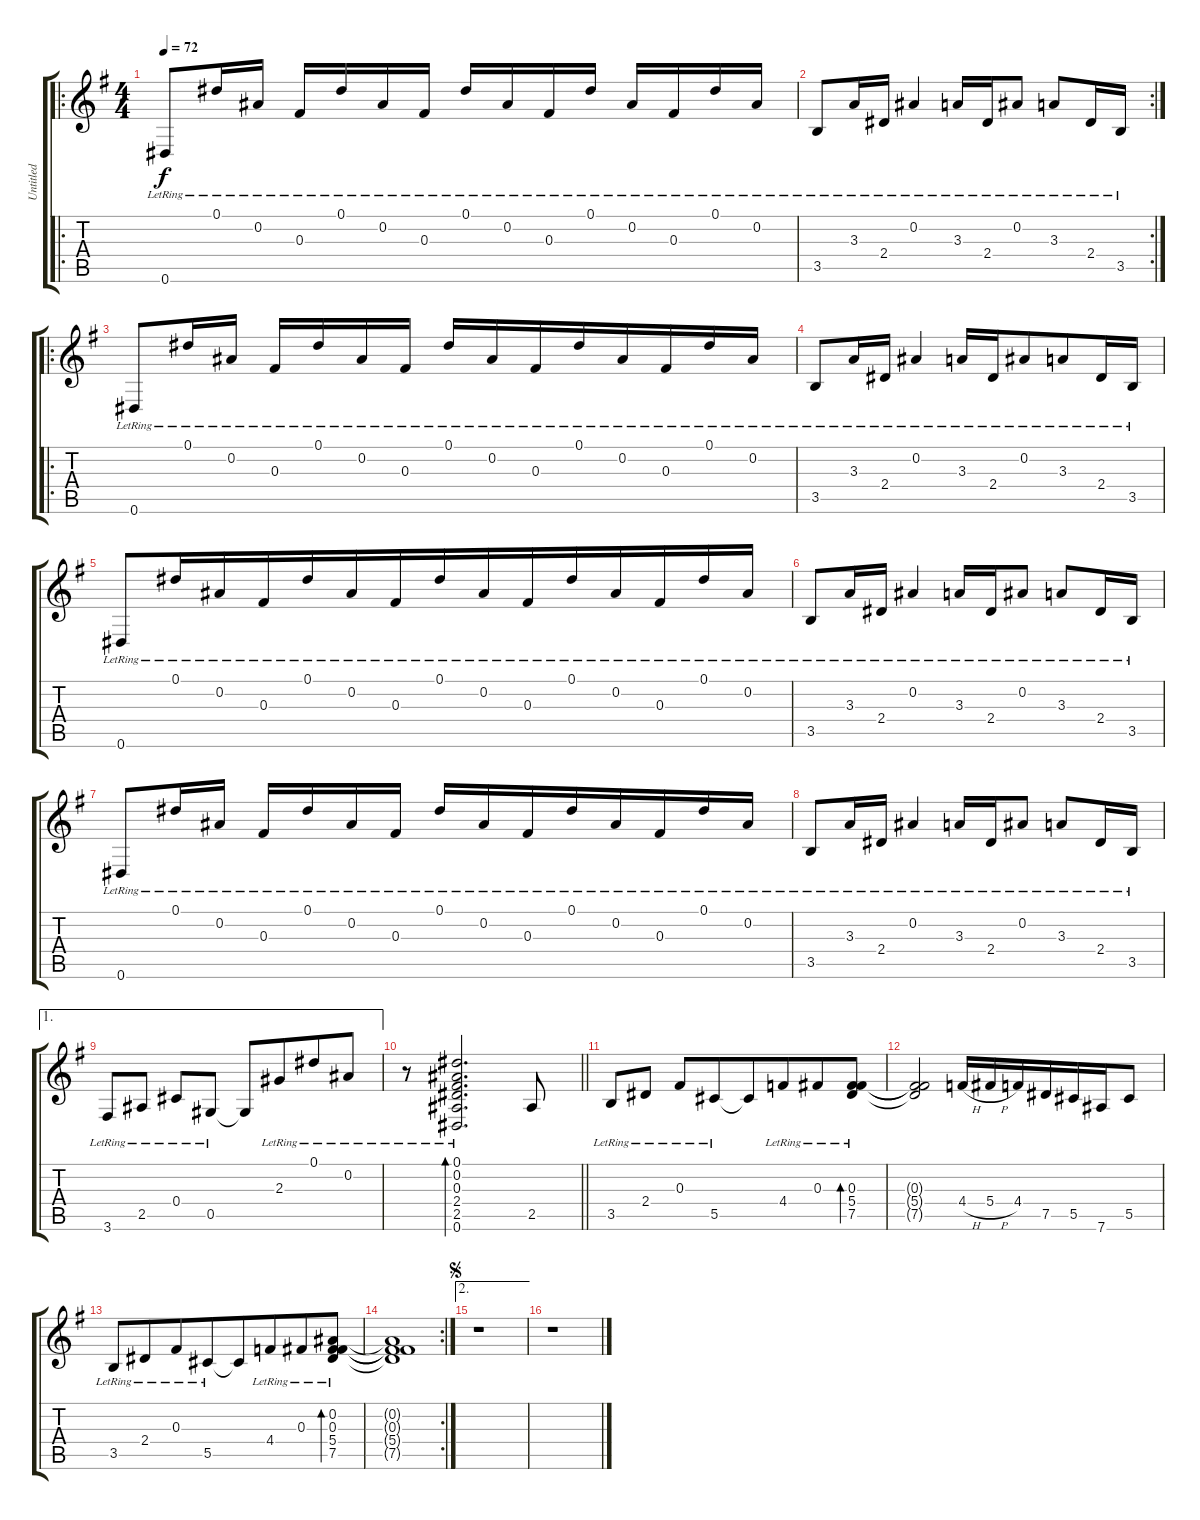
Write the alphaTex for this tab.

\track ("Untitled" "Untitled") {instrument acousticguitarsteel}
\staff {score tabs}
\tuning (Eb4 Bb3 Gb3 Db3 Ab2 Eb2) {hide}
\ro
\ts (4 4)
\tempo 72
\clef g2
\ks g
0.6{lr}.8{dy f instrument acousticguitarsteel beam merge} 0.1{lr}.16{beam merge} 0.2{lr}.16 0.3{lr}.16 0.1{lr}.16{beam merge} 0.2{lr}.16 0.3{lr}.16 0.1{lr}.16 0.2{lr}.16 0.3{lr}.16 0.1{lr}.16 0.2{lr}.16 0.3{lr}.16 0.1{lr}.16{beam merge} 0.2{lr}.16 |
\rc 2
3.5{lr}.8 3.3{lr}.16 2.4{lr}.16 0.2{lr}.4 3.3{lr}.16{beam merge} 2.4{lr}.16 0.2{lr}.8 3.3{lr}.8 2.4{lr}.16{beam merge} 3.5{lr}.16 |
\ro
0.6{lr}.8 0.1{lr}.16 0.2{lr}.16 0.3{lr}.16{beam merge} 0.1{lr}.16{beam merge} 0.2{lr}.16 0.3{lr}.16 0.1{lr}.16{beam merge} 0.2{lr}.16{beam merge} 0.3{lr}.16 0.1{lr}.16{beam merge} 0.2{lr}.16 0.3{lr}.16{beam merge} 0.1{lr}.16{beam merge} 0.2{lr}.16 |
3.5{lr}.8 3.3{lr}.16 2.4{lr}.16{beam merge} 0.2{lr}.4 3.3{lr}.16 2.4{lr}.16 0.2{lr}.8{beam merge} 3.3{lr}.8 2.4{lr}.16 3.5{lr}.16 |
0.6{lr}.8{beam merge} 0.1{lr}.16{beam merge} 0.2{lr}.16{beam merge} 0.3{lr}.16 0.1{lr}.16{beam merge} 0.2{lr}.16{beam merge} 0.3{lr}.16{beam merge} 0.1{lr}.16 0.2{lr}.16 0.3{lr}.16{beam merge} 0.1{lr}.16{beam merge} 0.2{lr}.16 0.3{lr}.16 0.1{lr}.16{beam merge} 0.2{lr}.16 |
3.5{lr}.8 3.3{lr}.16{beam merge} 2.4{lr}.16 0.2{lr}.4 3.3{lr}.16 2.4{lr}.16 0.2{lr}.8 3.3{lr}.8{beam merge} 2.4{lr}.16 3.5{lr}.16 |
0.6{lr}.8{beam merge} 0.1{lr}.16 0.2{lr}.16 0.3{lr}.16 0.1{lr}.16{beam merge} 0.2{lr}.16 0.3{lr}.16 0.1{lr}.16{beam merge} 0.2{lr}.16 0.3{lr}.16{beam merge} 0.1{lr}.16{beam merge} 0.2{lr}.16{beam merge} 0.3{lr}.16 0.1{lr}.16 0.2{lr}.16 |
3.5{lr}.8 3.3{lr}.16 2.4{lr}.16 0.2{lr}.4 3.3{lr}.16{beam merge} 2.4{lr}.16{beam merge} 0.2{lr}.8 3.3{lr}.8{beam merge} 2.4{lr}.16 3.5{lr}.16 |
\ae 1
3.6{lr}.8 2.5{lr}.8 0.4{lr}.8 0.5{lr}.8 0.5{t}.8 2.3{lr}.8{beam merge} 0.1{lr}.8 0.2{lr}.8 |
\barLineRight lightlight
r.8 (0.1{lr} 0.2{lr} 0.3{lr} 2.4{lr} 2.5{lr} 0.6{lr}).2{d bd 30} 2.5.8 |
3.5{lr}.8{beam merge} 2.4{lr}.8 0.3{lr}.8{beam merge} 5.5{lr}.8{beam merge} 5.5{t}.8{beam merge} 4.4{lr}.8{beam merge} 0.3{lr}.8{beam merge} (0.3{lr} 5.4{lr} 7.5{lr}).8{bd 30} |
(0.3{t} 5.4{t} 7.5{t}).2 4.4{h}.16{beam merge} 5.4{h}.16{beam merge} 4.4.16{beam merge} 7.5.16{beam merge} 5.5.16{beam merge} 7.6.16{beam merge} 5.5.8 |
3.5{lr}.8 2.4{lr}.8{beam merge} 0.3{lr}.8{beam merge} 5.5{lr}.8{beam merge} 5.5{t}.8{beam merge} 4.4{lr}.8{beam merge} 0.3{lr}.8 (0.2{lr} 0.3{lr} 5.4{lr} 7.5{lr}).8{bd 30} |
\rc 2
(0.2{t} 0.3{t} 5.4{t} 7.5{t}).1 |
\ae 2
\jump segno
r.1 |
r.1
